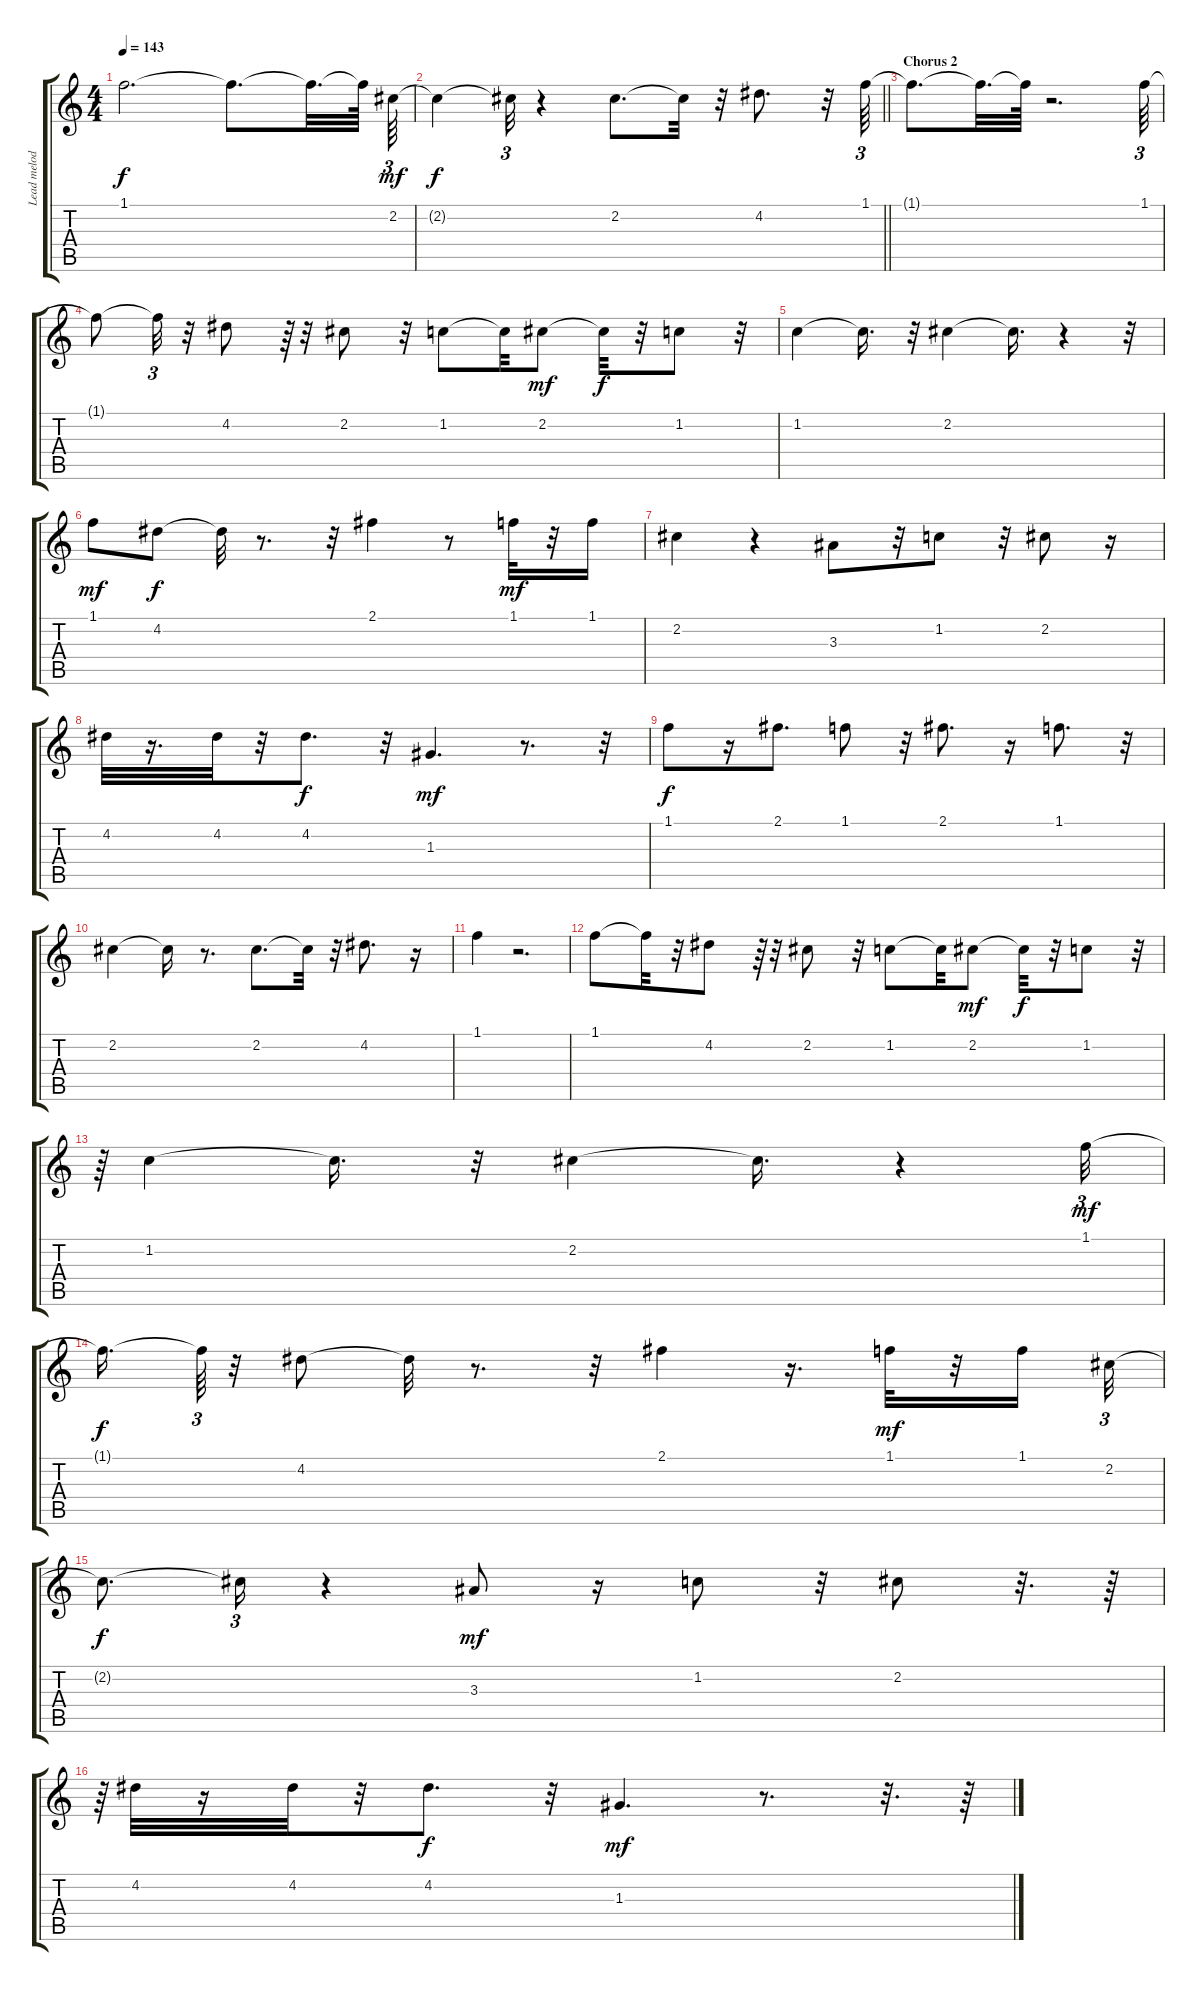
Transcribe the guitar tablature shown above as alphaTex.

\track ("Lead melody" "Lead melod") {instrument electricguitarjazz}
\staff {score tabs}
\tuning (E4 B3 G3 D3 A2 E2) {hide}
\ts (4 4)
\tempo 143
\clef g2
\ks c
1.1{t}.2{d dy f} 1.1{t}.8{d} 1.1{t}.32{d} 1.1{t}.64 2.2.64{tu (3 2) dy mf} |
\barLineRight lightlight
2.2{t}.4{dy f} 2.2{t}.32{tu (3 2)} r.4 2.2.8{d} 2.2{t}.32 r.32 4.2.8{d} r.32 1.1.64{tu (3 2)} |
\section ("" "Chorus 2")
1.1{t}.8{d} 1.1{t}.32{d} 1.1{t}.64 r.2{d} 1.1.64{tu (3 2)} |
1.1{t}.8 1.1{t}.32{tu (3 2)} r.32 4.2.8 r.64{tu (3 2)} r.32 2.2.8 r.32 1.2.8 1.2{t}.32 2.2.8{dy mf} 2.2{t}.32{dy f} r.32 1.2.8 r.32 |
1.2.4 1.2{t}.16{d} r.32 2.2.4 2.2{t}.16{d} r.4 r.32 |
1.1.8{dy mf} 4.2.8{dy f} 4.2{t}.32 r.8{d} r.32 2.1.4 r.8 1.1.32{dy mf} r.32 1.1.16 |
2.2.4 r.4 3.3.8 r.32 1.2.8 r.32 2.2.8 r.16 |
4.2.32 r.16{d} 4.2.32 r.32 4.2.8{d dy f} r.32 1.3.4{d dy mf} r.8{d} r.32 |
1.1.8{dy f} r.16 2.1.8{d} 1.1.8 r.32 2.1.8{d} r.16 1.1.8{d} r.32 |
2.2.4 2.2{t}.16 r.8{d} 2.2.8{d} 2.2{t}.32 r.32 4.2.8{d} r.16 |
1.1.4 r.2{d} |
1.1.8 1.1{t}.32 r.32 4.2.8 r.64{tu (3 2)} r.32 2.2.8 r.32 1.2.8 1.2{t}.32 2.2.8{dy mf} 2.2{t}.32{dy f} r.32 1.2.8 r.32{tu (3 2)} |
r.64{tu (3 2)} 1.2.4 1.2{t}.16{d} r.32 2.2.4 2.2{t}.16{d} r.4 1.1.32{tu (3 2) dy mf} |
1.1{t}.16{d dy f} 1.1{t}.64{tu (3 2)} r.32 4.2.8 4.2{t}.32 r.8{d} r.32 2.1.4 r.16{d} 1.1.32{dy mf} r.32 1.1.16 2.2.32{tu (3 2)} |
2.2{t}.8{d dy f} 2.2{t}.16{tu (3 2)} r.4 3.3.8{dy mf} r.16 1.2.8 r.32 2.2.8 r.32{d} r.64 |
r.64{tu (3 2)} 4.2.32 r.16 4.2.32 r.32 4.2.8{d dy f} r.32 1.3.4{d dy mf} r.8{d} r.32{d} r.64
